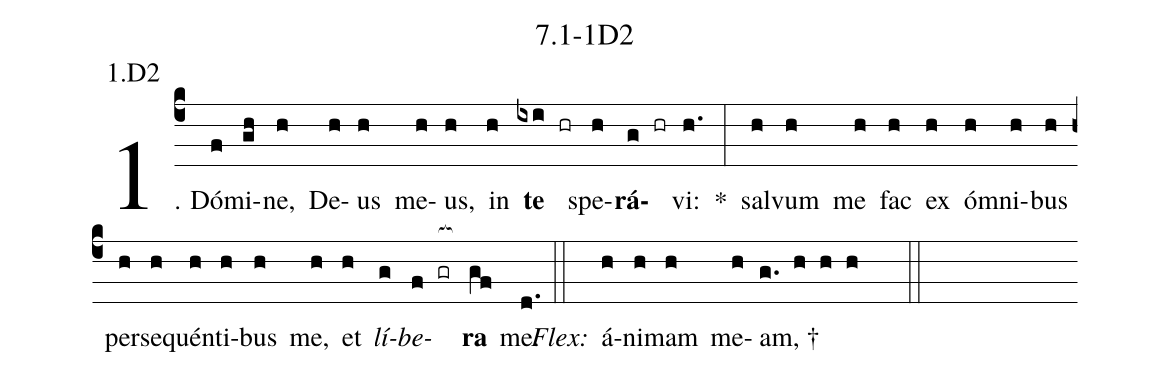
name: 7.1-1D2;
annotation: 1.D2;
%%
(c4)1. Dó(f)mi(gh)ne,(h) De(h)us(h) me(h)us,(h) in(h) <b>te</b>(ixi hr) spe(h)<b>rá</b>(g hr)vi:(h.) *(:) sal(h)vum(h) me(h) fac(h) ex(h) óm(h)ni(h)bus(h) per(h)se(h)quén(h)ti(h)bus(h) me,(h) et(h) <i>lí</i>(g)<i>be</i>(f gr[ocb:1{])<b>ra</b>(gf[ocb:0}]) me.(d.) (::)
<i>Flex:</i>()  á(h)ni(h)mam(h) me(h)am, †(g. h h h  ::)
